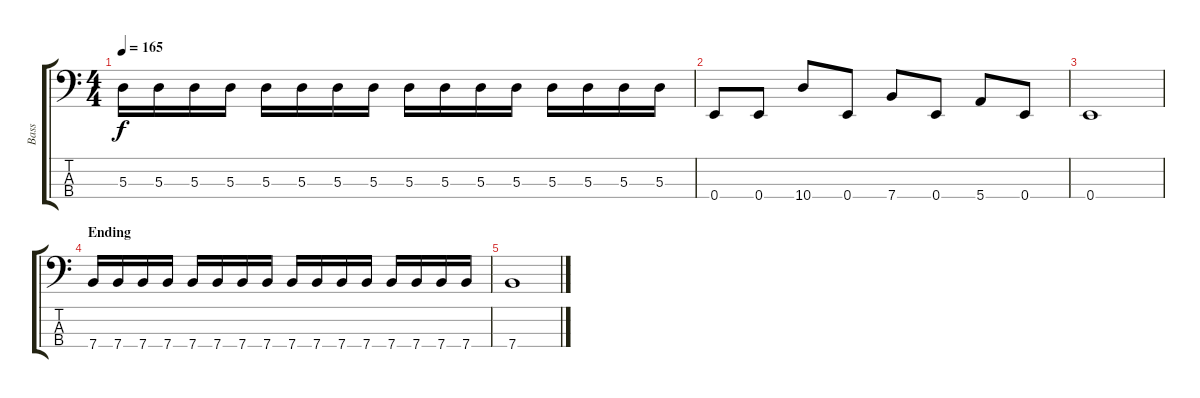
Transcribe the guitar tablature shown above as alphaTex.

\track ("Bass" "Bass") {instrument electricbassfinger}
\staff {score tabs}
\tuning (G2 D2 A1 E1) {hide}
\ts (4 4)
\tempo 165
\clef f4
\ks c
5.3.16{dy f} 5.3.16 5.3.16 5.3.16 5.3.16 5.3.16 5.3.16 5.3.16 5.3.16 5.3.16 5.3.16 5.3.16 5.3.16 5.3.16 5.3.16 5.3.16 |
0.4.8 0.4.8 10.4.8 0.4.8 7.4.8 0.4.8 5.4.8 0.4.8 |
0.4.1 |
\section ("" "Ending")
7.4.16{volume 11} 7.4.16 7.4.16 7.4.16 7.4.16 7.4.16 7.4.16 7.4.16 7.4.16 7.4.16 7.4.16 7.4.16 7.4.16 7.4.16 7.4.16 7.4.16 |
7.4.1
